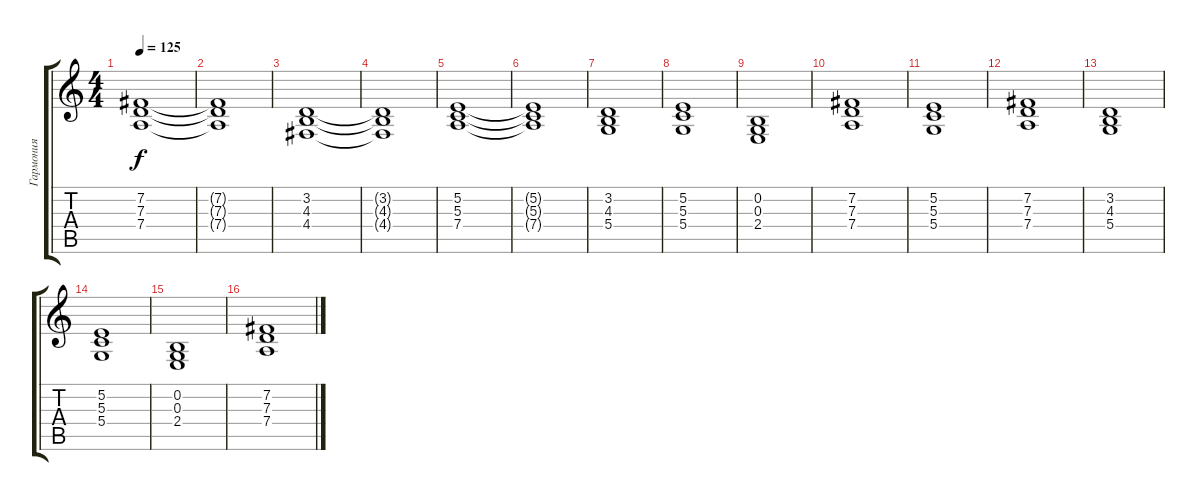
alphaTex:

\track ("Гармония" "Гармония") {instrument stringensemble1}
\staff {score tabs}
\tuning (E4 B3 G3 D3 A2 E2) {hide}
\ts (4 4)
\tempo 125
\clef g2
\ks c
(7.2 7.3 7.4).1{dy f} |
(7.2{t} 7.3{t} 7.4{t}).1 |
(3.2 4.3 4.4).1 |
(3.2{t} 4.3{t} 4.4{t}).1 |
(5.2 5.3 7.4).1 |
(5.2{t} 5.3{t} 7.4{t}).1 |
(3.2 4.3 5.4).1 |
(5.2 5.3 5.4).1 |
(0.2 0.3 2.4).1 |
(7.2 7.3 7.4).1 |
(5.2 5.3 5.4).1 |
(7.2 7.3 7.4).1 |
(3.2 4.3 5.4).1 |
(5.2 5.3 5.4).1 |
(0.2 0.3 2.4).1 |
(7.2 7.3 7.4).1
